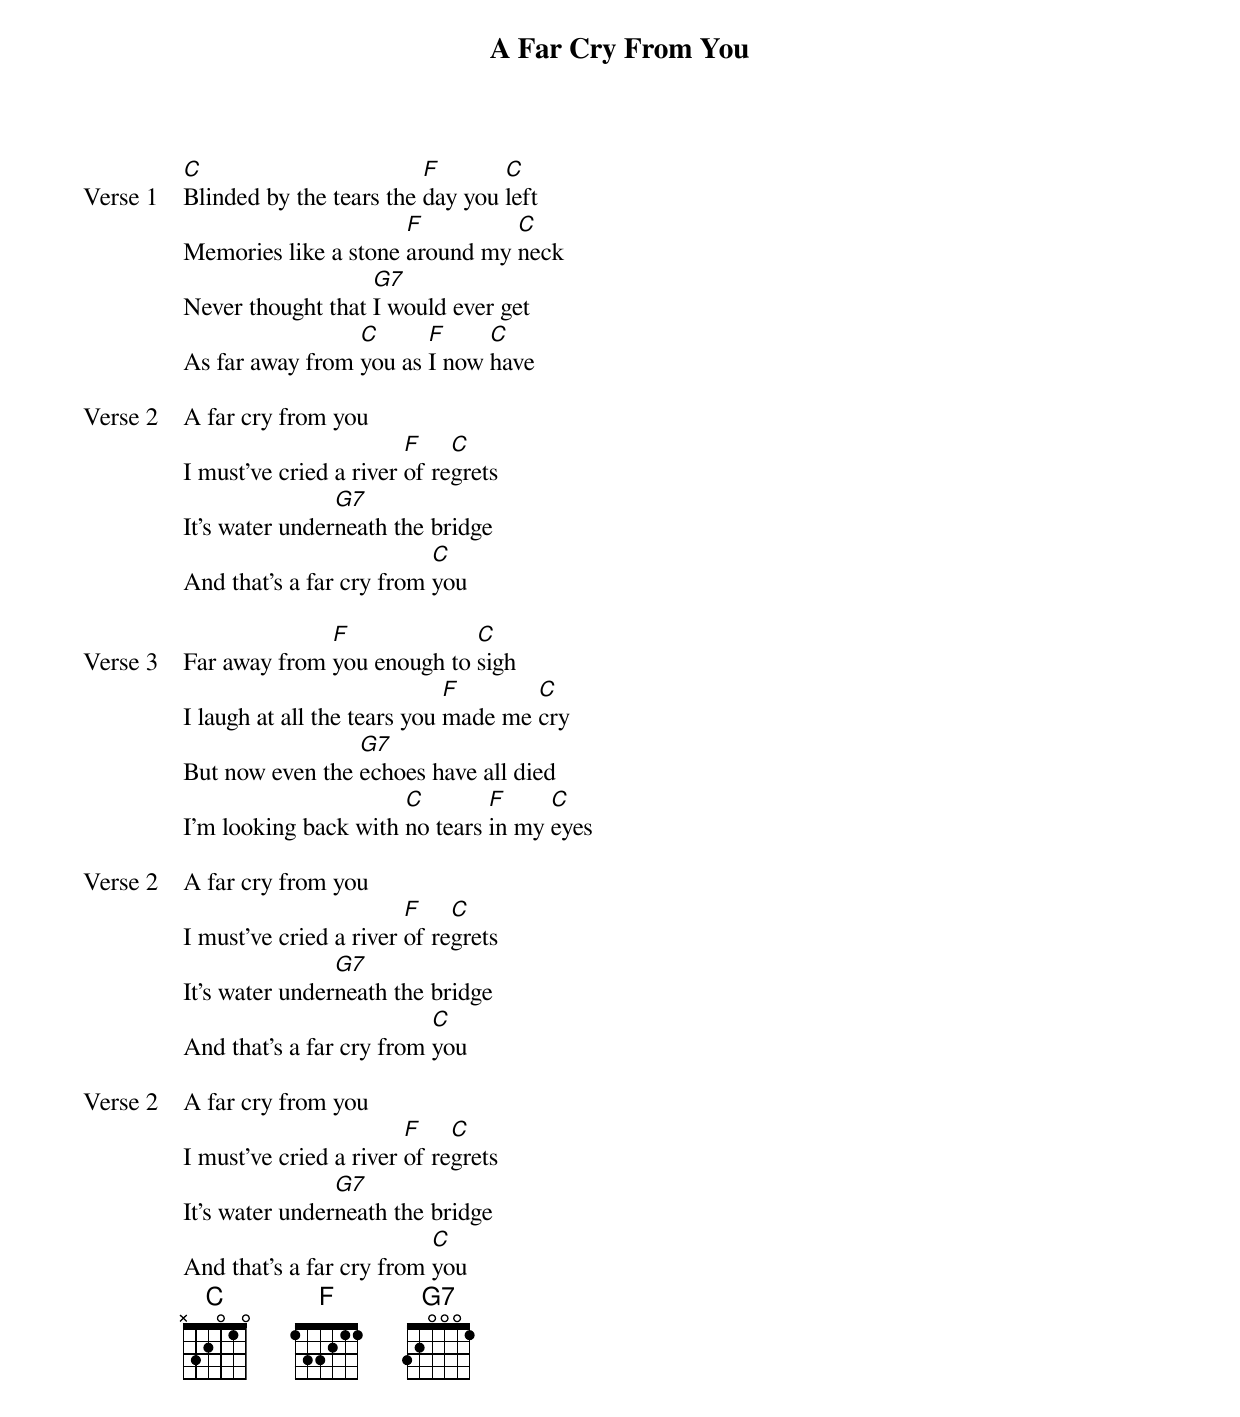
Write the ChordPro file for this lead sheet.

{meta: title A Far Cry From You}
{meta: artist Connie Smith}
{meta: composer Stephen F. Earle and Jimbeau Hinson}

{start_of_verse: Verse 1}
[C]Blinded by the tears the [F]day you [C]left
Memories like a stone [F]around my [C]neck
Never thought that [G7]I would ever get
As far away from [C]you as [F]I now [C]have
{end_of_verse}

{start_of_verse: Verse 2}
A far cry from you
I must've cried a river [F]of re[C]grets
It's water under[G7]neath the bridge
And that's a far cry from [C]you
{end_of_verse}

{start_of_verse: Verse 3}
Far away from [F]you enough to [C]sigh
I laugh at all the tears you [F]made me [C]cry
But now even the [G7]echoes have all died
I'm looking back with [C]no tears [F]in my [C]eyes
{end_of_verse}

{start_of_verse: Verse 2}
A far cry from you
I must've cried a river [F]of re[C]grets
It's water under[G7]neath the bridge
And that's a far cry from [C]you
{end_of_verse}

{start_of_verse: Verse 2}
A far cry from you
I must've cried a river [F]of re[C]grets
It's water under[G7]neath the bridge
And that's a far cry from [C]you
{end_of_verse}
